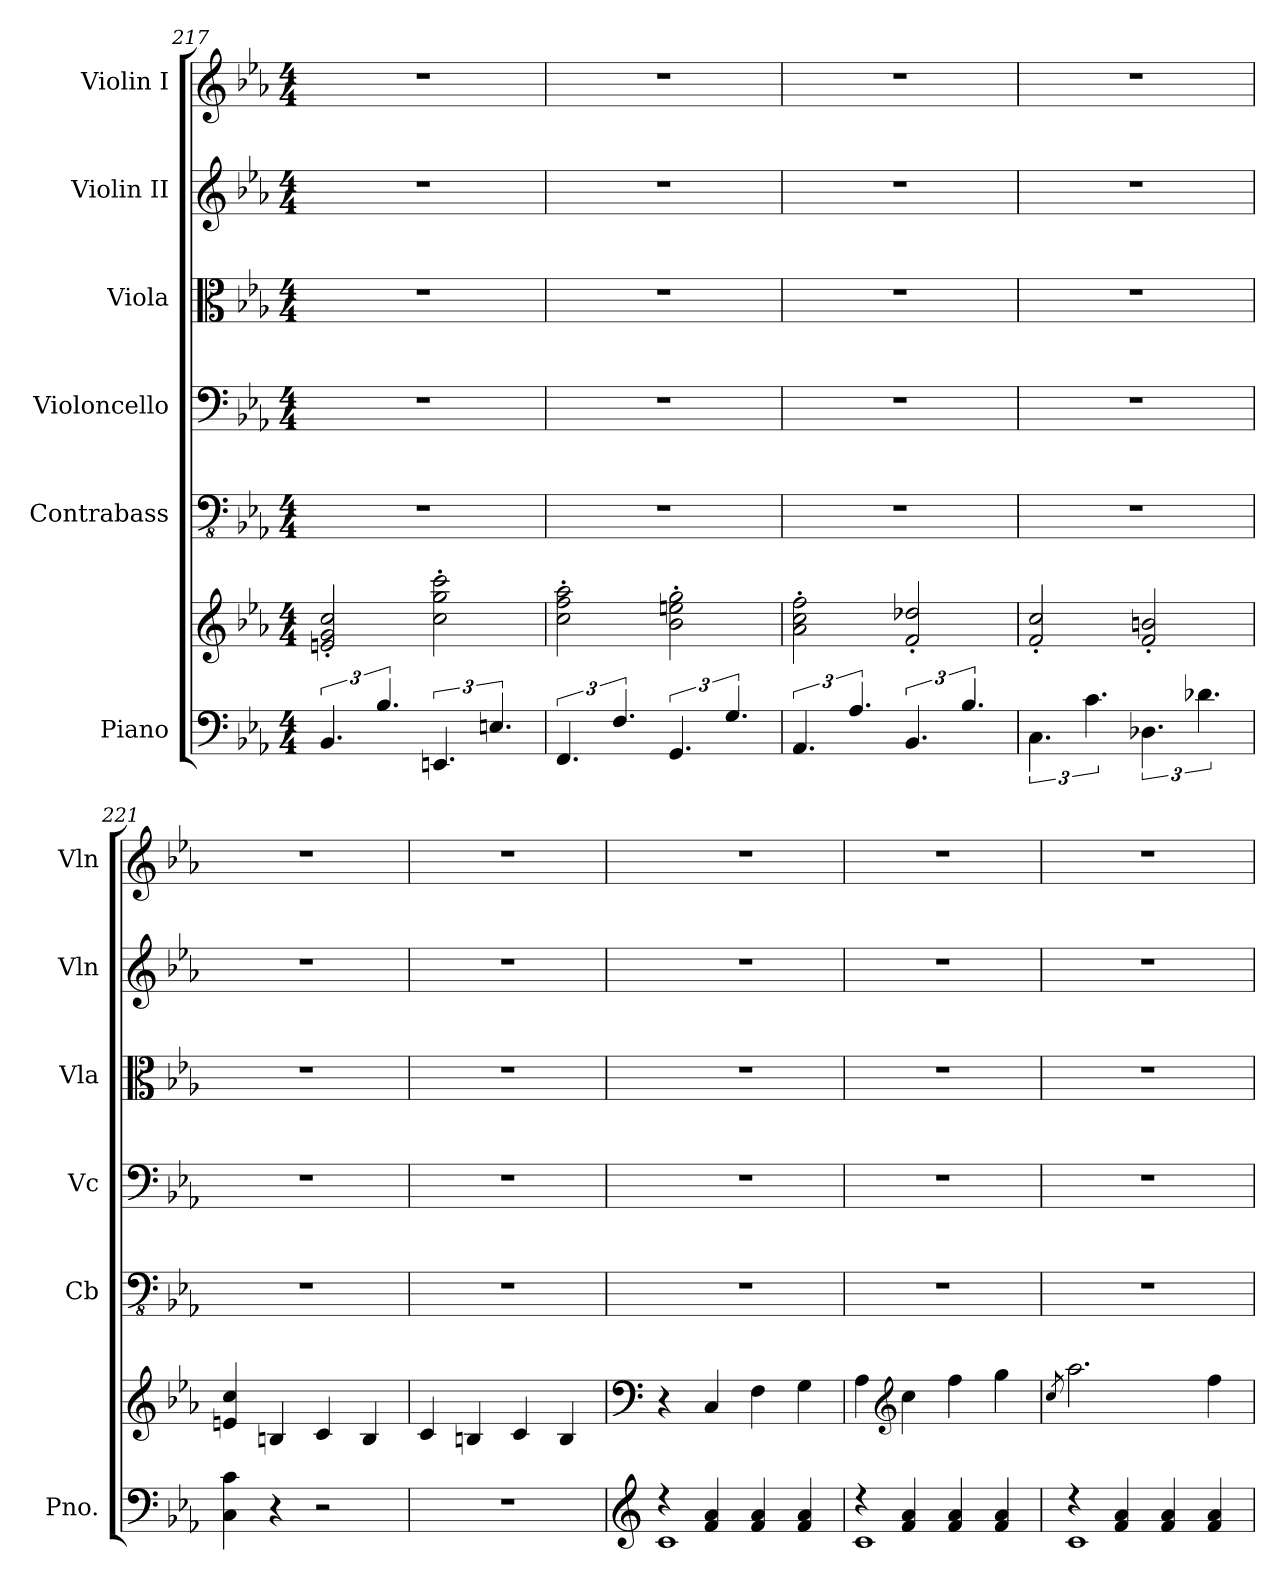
**kern	**kern	**kern	**kern	**kern	**kern	**kern
*part6	*part6	*part5	*part4	*part3	*part2	*part1
*staff7	*staff6	*staff5	*staff4	*staff3	*staff2	*staff1
*I"Piano	*	*I"Contrabass	*I"Violoncello	*I"Viola	*I"Violin II	*I"Violin I
*I'Pno.	*	*I'Cb	*I'Vc	*I'Vla	*I'Vln	*I'Vln
*clefF4	*clefG2	*clefFv4	*clefF4	*clefC3	*clefG2	*clefG2
*	*	*ITrd7c12	*	*	*	*
*k[b-e-a-]	*k[b-e-a-]	*k[b-e-a-]	*k[b-e-a-]	*k[b-e-a-]	*k[b-e-a-]	*k[b-e-a-]
*M4/4	*M4/4	*M4/4	*M4/4	*M4/4	*M4/4	*M4/4
=217	=217	=217	=217	=217	=217	=217
6.BB-/	2en/' 2g/' 2cc/'	1r	1r	1r	1r	1r
6.B-/	.	.	.	.	.	.
6.EEn/	2cc\' 2gg\' 2ccc\'	.	.	.	.	.
6.En/	.	.	.	.	.	.
=218	=218	=218	=218	=218	=218	=218
6.FF/	2cc\' 2ff\' 2aa-\'	1r	1r	1r	1r	1r
6.F/	.	.	.	.	.	.
6.GG/	2b-\' 2een\' 2gg\'	.	.	.	.	.
6.G/	.	.	.	.	.	.
=219	=219	=219	=219	=219	=219	=219
6.AA-/	2a-\' 2cc\' 2ff\'	1r	1r	1r	1r	1r
6.A-/	.	.	.	.	.	.
6.BB-/	2f/' 2dd-X/'	.	.	.	.	.
6.B-/	.	.	.	.	.	.
=220	=220	=220	=220	=220	=220	=220
6.C\	2f/' 2cc/'	1r	1r	1r	1r	1r
6.c\	.	.	.	.	.	.
6.D-X\	2f/' 2bn/'	.	.	.	.	.
6.d-X\	.	.	.	.	.	.
!!LO:PB:g=z
=221	=221	=221	=221	=221	=221	=221
4C\ 4c\	4en/ 4cc/	1r	1r	1r	1r	1r
4r	4Bn/	.	.	.	.	.
2r	4c/	.	.	.	.	.
.	4B/	.	.	.	.	.
=222	=222	=222	=222	=222	=222	=222
1r	4c/	1r	1r	1r	1r	1r
.	4Bn/	.	.	.	.	.
.	4c/	.	.	.	.	.
.	4B/	.	.	.	.	.
=223	=223	=223	=223	=223	=223	=223
*clefG2	*clefF4	*	*	*	*	*
*^	*	*	*	*	*	*
4r	1c	4r	1r	1r	1r	1r	1r
4f/ 4a-/	.	4C/	.	.	.	.	.
4f/ 4a-/	.	4F\	.	.	.	.	.
4f/ 4a-/	.	4G\	.	.	.	.	.
=224	=224	=224	=224	=224	=224	=224	=224
4r	1c	4A-\	1r	1r	1r	1r	1r
*	*	*clefG2	*	*	*	*	*
4f/ 4a-/	.	4cc\	.	.	.	.	.
4f/ 4a-/	.	4ff\	.	.	.	.	.
4f/ 4a-/	.	4gg\	.	.	.	.	.
=225	=225	=225	=225	=225	=225	=225	=225
.	.	8qcc/	.	.	.	.	.
4r	1c	2.aa-\	1r	1r	1r	1r	1r
4f/ 4a-/	.	.	.	.	.	.	.
4f/ 4a-/	.	.	.	.	.	.	.
4f/ 4a-/	.	4ff\	.	.	.	.	.
*v	*v	*	*	*	*	*	*
=	=	=	=	=	=	=
*-	*-	*-	*-	*-	*-	*-
